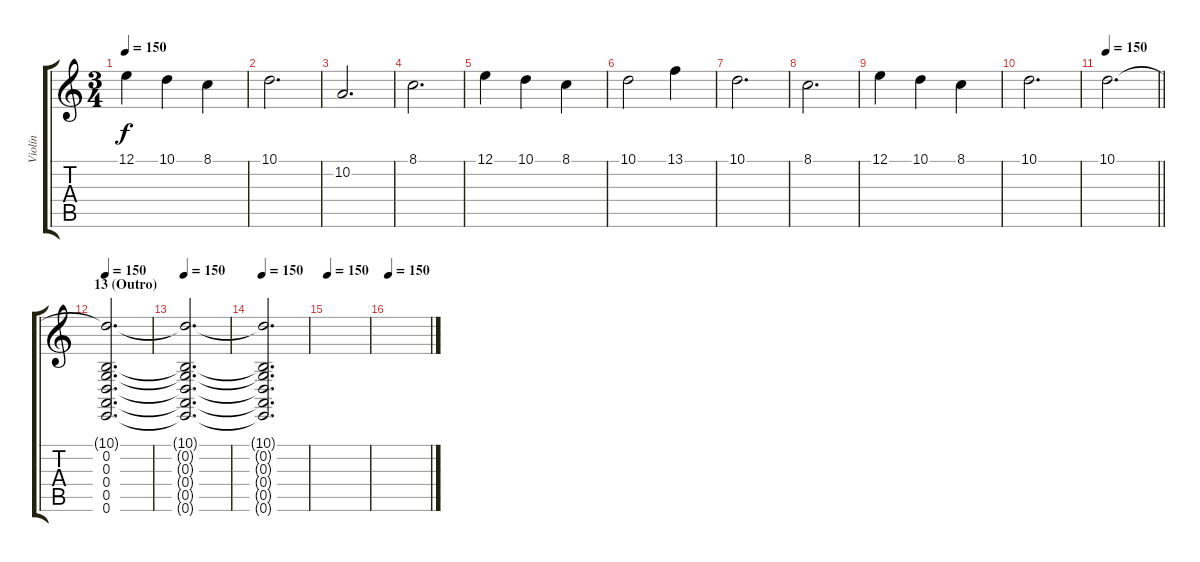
\track ("Violín" "Violín") {instrument violin}
\staff {score tabs}
\tuning (E4 B3 G3 D3 A2 E2) {hide}
\ts (3 4)
\tempo 150
\clef g2
\ks c
12.1.4{dy f} 10.1.4 8.1.4 |
10.1.2{d} |
10.2.2{d} |
8.1.2{d} |
12.1.4 10.1.4 8.1.4 |
10.1.2 13.1.4 |
10.1.2{d} |
8.1.2{d} |
12.1.4 10.1.4 8.1.4 |
10.1.2{d} |
\tempo 150
\barLineRight lightlight
10.1.2{d} |
\section ("" "13 (Outro)")
\tempo 150
(10.1{t} 0.2 0.3 0.4 0.5 0.6).2{d volume 0} |
\tempo 150
(10.1{t} 0.2{t} 0.3{t} 0.4{t} 0.5{t} 0.6{t}).2{d} |
\tempo 150
(10.1{t} 0.2{t} 0.3{t} 0.4{t} 0.5{t} 0.6{t}).2{d} |
\tempo 150
|
\tempo 150
